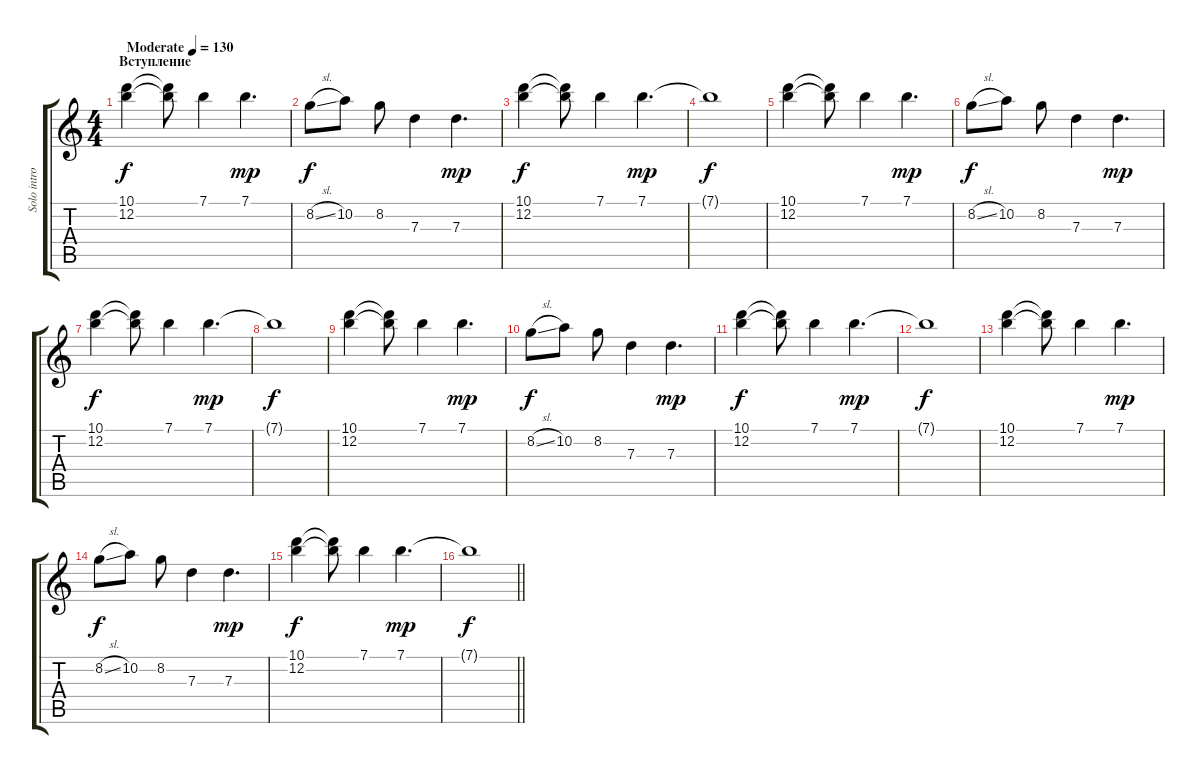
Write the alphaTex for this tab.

\track ("Solo intro" "Solo intro") {instrument electricguitarjazz}
\staff {score tabs}
\tuning (E4 B3 G3 D3 A2 E2) {hide}
\ts (4 4)
\section ("" "Вступление")
\tempo (130 "Moderate")
\clef g2
\ks c
(10.1 12.2).4{dy f instrument electricguitarjazz} (10.1{t} 12.2{t}).8 7.1.4 7.1.4{d dy mp} |
8.2{sl}.8{dy f} 10.2.8 8.2.8 7.3.4 7.3.4{d dy mp} |
(10.1 12.2).4{dy f} (10.1{t} 12.2{t}).8 7.1.4 7.1.4{d dy mp} |
7.1{t}.1{dy f} |
(10.1 12.2).4 (10.1{t} 12.2{t}).8 7.1.4 7.1.4{d dy mp} |
8.2{sl}.8{dy f} 10.2.8 8.2.8 7.3.4 7.3.4{d dy mp} |
(10.1 12.2).4{dy f} (10.1{t} 12.2{t}).8 7.1.4 7.1.4{d dy mp} |
7.1{t}.1{dy f} |
(10.1 12.2).4 (10.1{t} 12.2{t}).8 7.1.4 7.1.4{d dy mp} |
8.2{sl}.8{dy f} 10.2.8 8.2.8 7.3.4 7.3.4{d dy mp} |
(10.1 12.2).4{dy f} (10.1{t} 12.2{t}).8 7.1.4 7.1.4{d dy mp} |
7.1{t}.1{dy f} |
(10.1 12.2).4 (10.1{t} 12.2{t}).8 7.1.4 7.1.4{d dy mp} |
8.2{sl}.8{dy f} 10.2.8 8.2.8 7.3.4 7.3.4{d dy mp} |
(10.1 12.2).4{dy f} (10.1{t} 12.2{t}).8 7.1.4 7.1.4{d dy mp} |
\barLineRight lightlight
7.1{t}.1{dy f}
